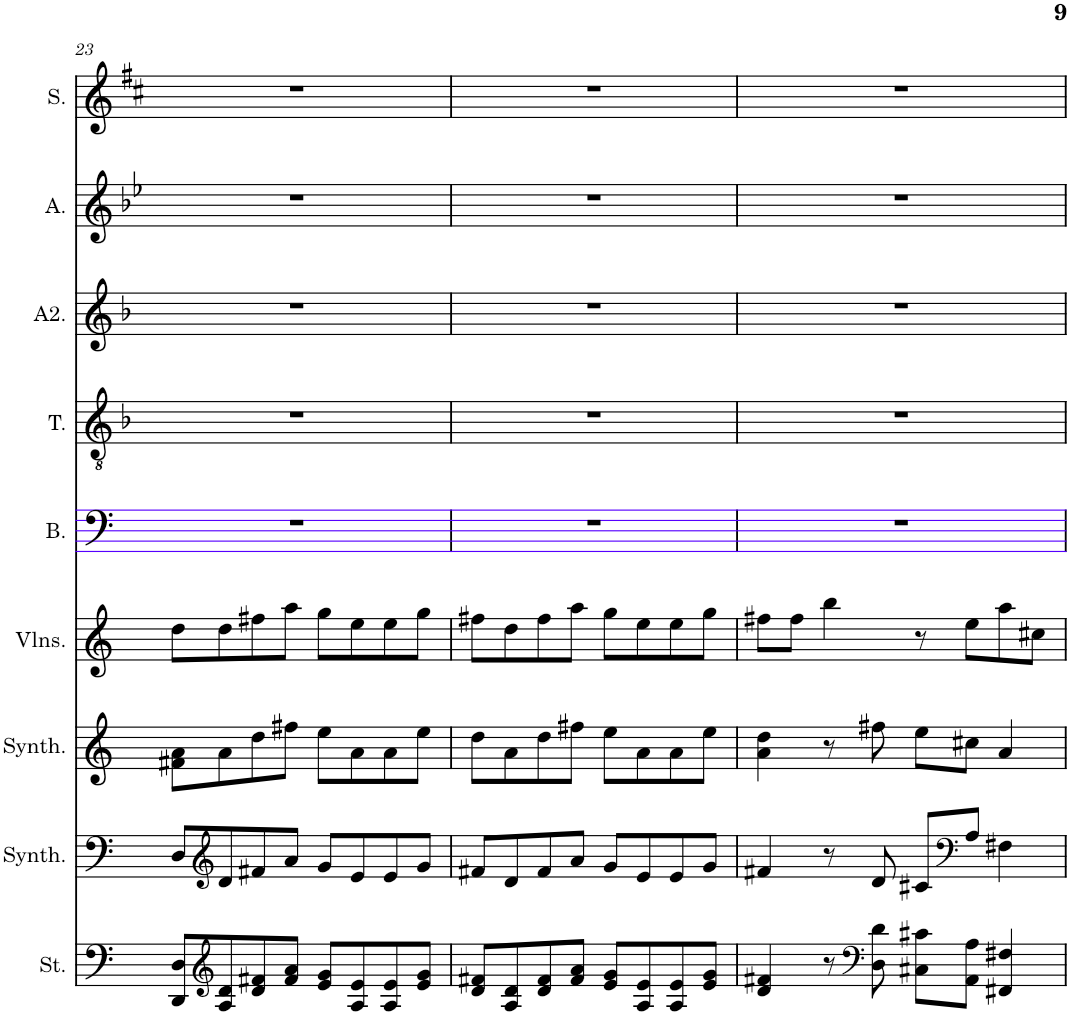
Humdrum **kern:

**kern	**kern	**kern	**kern	**kern	**kern	**kern	**kern	**kern
*part9	*part8	*part7	*part6	*part5	*part4	*part3	*part2	*part1
*staff9	*staff8	*staff7	*staff6	*staff5	*staff4	*staff3	*staff2	*staff1
*I"Cordes, D'Bass/Strings, etc	*I"Synthétiseur d'instruments à cordes, Synth strings, etc	*I"Synthétiseur d'instruments à cordes, Synth strings 2	*I"Violons, 1st violins	*I"Basse	*I"Ténor	*I"Alto 2	*I"Alto	*I"Soprano
*I'St.	*I'Synth.	*I'Synth.	*I'Vlns.	*I'B.	*I'T.	*I'A2.	*I'A.	*I'S.
!!LO:PB:g=z
*clefF4	*clefF4	*clefG2	*clefG2	*clefF4	*clefGv2	*clefG2	*clefG2	*clefG2
*k[]	*k[]	*k[]	*k[]	*k[]	*k[b-]	*k[b-]	*k[b-e-]	*k[f#c#]
*M4/4	*M4/4	*M4/4	*M4/4	*M4/4	*M4/4	*M4/4	*M4/4	*M4/4
=23	=23	=23	=23	=23	=23	=23	=23	=23
8DD/ 8D/L	8D/L	8f#X\ 8a\L	8dd\L	1r	1r	1r	1r	1r
*clefG2	*clefG2	*	*	*	*	*	*	*
8A/ 8d/	8d/	8a\	8dd\	.	.	.	.	.
8d/ 8f#X/	8f#X/	8dd\	8ff#X\	.	.	.	.	.
8f#/ 8a/J	8a/J	8ff#X\J	8aa\J	.	.	.	.	.
8e/ 8g/L	8g/L	8ee\L	8gg\L	.	.	.	.	.
8A/ 8e/	8e/	8a\	8ee\	.	.	.	.	.
8A/ 8e/	8e/	8a\	8ee\	.	.	.	.	.
8e/ 8g/J	8g/J	8ee\J	8gg\J	.	.	.	.	.
=24	=24	=24	=24	=24	=24	=24	=24	=24
8d/ 8f#X/L	8f#X/L	8dd\L	8ff#X\L	1r	1r	1r	1r	1r
8A/ 8d/	8d/	8a\	8dd\	.	.	.	.	.
8d/ 8f#/	8f#/	8dd\	8ff#\	.	.	.	.	.
8f#/ 8a/J	8a/J	8ff#X\J	8aa\J	.	.	.	.	.
8e/ 8g/L	8g/L	8ee\L	8gg\L	.	.	.	.	.
8A/ 8e/	8e/	8a\	8ee\	.	.	.	.	.
8A/ 8e/	8e/	8a\	8ee\	.	.	.	.	.
8e/ 8g/J	8g/J	8ee\J	8gg\J	.	.	.	.	.
=25	=25	=25	=25	=25	=25	=25	=25	=25
4d/ 4f#X/	4f#X/	4a\ 4dd\	8ff#X\L	1r	1r	1r	1r	1r
.	.	.	8ff#\J	.	.	.	.	.
8r	8r	8r	4bb\	.	.	.	.	.
*clefF4	*	*	*	*	*	*	*	*
8D\ 8d\	8d/	8ff#X\	.	.	.	.	.	.
8C#X\ 8c#X\L	8c#X/L	8ee\L	8r	.	.	.	.	.
*	*clefF4	*	*	*	*	*	*	*
8AA\ 8A\J	8A/J	8cc#X\J	8ee\L	.	.	.	.	.
4FF#X/ 4F#X/	4F#X\	4a/	8aa\	.	.	.	.	.
.	.	.	8cc#X\J	.	.	.	.	.
=	=	=	=	=	=	=	=	=
*-	*-	*-	*-	*-	*-	*-	*-	*-
